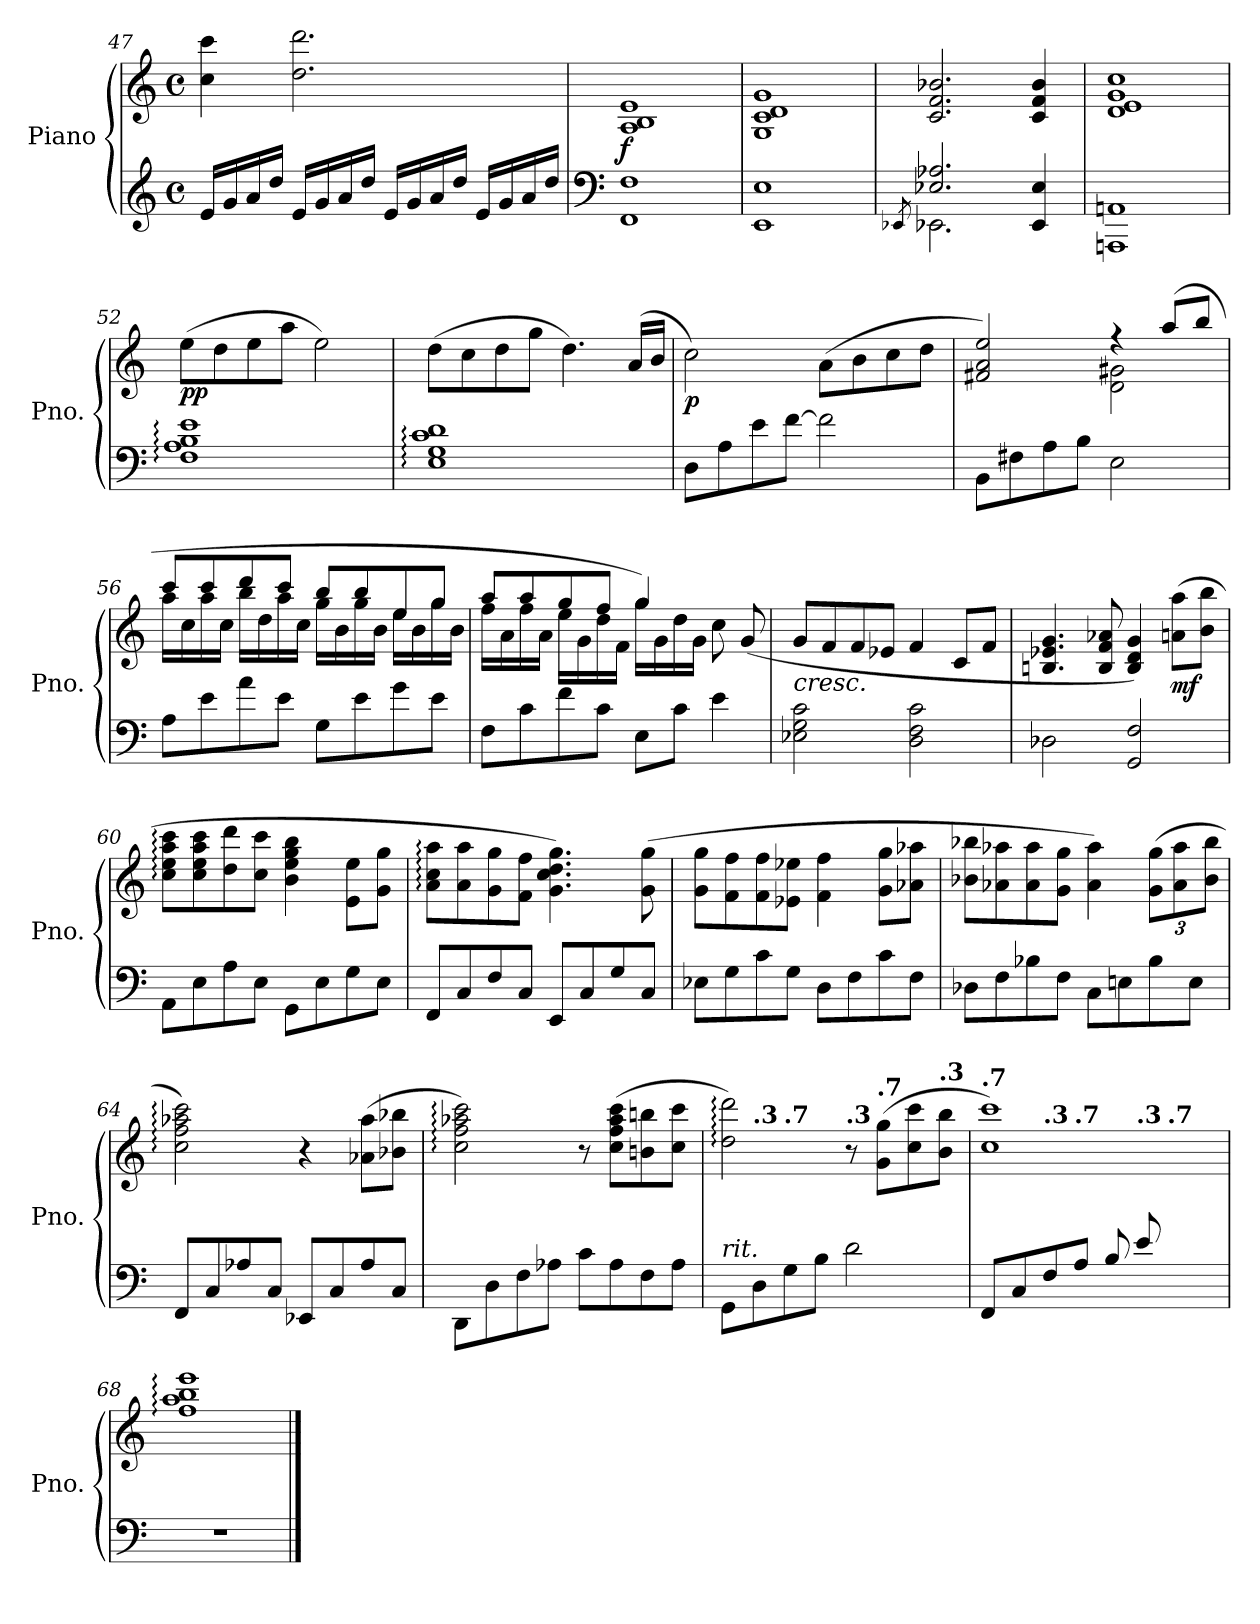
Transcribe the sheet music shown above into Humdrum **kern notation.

**kern	**kern	**dynam
*part1	*part1	*part1
*staff2	*staff1	*staff1/2
*I"Piano	*	*
*I'Pno.	*	*
!!LO:LB:g=z
*clefG2	*clefG2	*
*k[]	*k[]	*
*M4/4	*M4/4	*
*met(c)	*met(c)	*
=47	=47	=47
16e/LL	4cc\ 4ccc\	.
16g/	.	.
16a/	.	.
16dd/JJ	.	.
16e/LL	2.dd\ 2.ddd\	.
16g/	.	.
16a/	.	.
16dd/JJ	.	.
16e/LL	.	.
16g/	.	.
16a/	.	.
16dd/JJ	.	.
16e/LL	.	.
16g/	.	.
16a/	.	.
16dd/JJ	.	.
=48	=48	=48
*clefF4	*	*
!	!	!LO:DY:b
1FF 1F	1A 1B 1e	f
=49	=49	=49
1EE 1E	1G 1c 1d 1g	.
=50	=50	=50
*^	*	*
.	8qEE-X/	.	.
2.E-X/ 2.A-X/	2.EE-\	2.c/ 2.f/ 2.b-X/	.
4EE-/ 4E-/	4ryy	4c/ 4f/ 4b-/	.
*v	*v	*	*
=51	=51	=51
1AAAn 1AAn	1d 1e 1g 1cc	.
!!LO:LB:g=z
=52	=52	=52
!	!	!LO:DY:b
1F: 1A: 1B: 1e:	(>8ee\L	pp
.	8dd\	.
.	8ee\	.
.	8aa\J	.
.	2ee\)	.
=53	=53	=53
1E: 1G: 1c: 1d:	(>8dd\L	.
.	8cc\	.
.	8dd\	.
.	8gg\J	.
.	4.dd\)	.
.	(<16a/LL	.
.	16b/JJ	.
=54	=54	=54
!	!	!LO:DY:b
8D\L	2cc\)	p
8A\	.	.
8e\	.	.
[8f\J	.	.
2f\]	(>8a\L	.
.	8b\	.
.	8cc\	.
.	8dd\J	.
=55	=55	=55
*	*^	*
8BB\L	2f#X/ 2a/ 2ee/)	2ryy	.
8F#X\	.	.	.
8A\	.	.	.
8B\J	.	.	.
2E\	4r	2d\ 2g#X\	.
.	(>8aa/L	.	.
.	8bb/J	.	.
!!LO:LB:g=z	!!
=56	=56	=56	=56
8A\L	8ccc/L	16aa\LL	.
.	.	16cc\	.
8e\	8ccc/	16aa\	.
.	.	16cc\JJ	.
8a\	8ddd/	16bb\LL	.
.	.	16dd\	.
8e\J	8ccc/J	16aa\	.
.	.	16cc\JJ	.
8G\L	8bb/L	16gg\LL	.
.	.	16b\	.
8e\	8bb/	16gg\	.
.	.	16b\JJ	.
8g\	8ee/	16ee\LL	.
.	.	16b\	.
8e\J	8gg/J	16gg\	.
.	.	16b\JJ	.
=57	=57	=57	=57
8F\L	8aa/L	16ff\LL	.
.	.	16a\	.
8c\	8aa/	16ff\	.
.	.	16a\JJ	.
8f\	8gg/	16ee\LL	.
.	.	16g\	.
8c\J	8ff/J	16dd\	.
.	.	16f\JJ	.
8E\L	4gg/	16gg\LL)	.
.	.	16g\	.
8c\J	.	16dd\	.
.	.	16g\JJ	.
4e\	8cc\	4ryy	.
.	(>8g/	.	.
*	*v	*v	*
=58	=58	=58
!	!LO:TX:b:i:t=cresc.	!
2E-X\ 2G\ 2c\	8g/L	.
.	8f/	.
.	8f/	.
.	8e-X/J	.
2D\ 2F\ 2c\	4f/	.
.	8c/L	.
.	8f/J	.
!!LO:PB:g=z
=59	=59	=59
2D-X\	4.Bn/ 4.e-X/ 4.g/	.
.	8B/ 8f/ 8a-X/	.
2GG/ 2F/	4B/ 4d/ 4g/)	.
!	!	!LO:DY:b
.	(>8an\ 8aa\L	mf
.	8b\ 8bb\J	.
=60	=60	=60
8AA\L	8cc\: 8ee\: 8aa\: 8ccc\:L	.
8E\	8cc\ 8ee\ 8aa\ 8ccc\	.
8A\	8dd\ 8ddd\	.
8E\J	8cc\ 8ccc\J	.
8GG\L	4b\ 4ee\ 4gg\ 4bb\	.
8E\	.	.
8G\	8e\ 8ee\L	.
8E\J	8g\ 8gg\J	.
=61	=61	=61
8FF/L	8a\: 8cc\: 8aa\:L	.
8C/	8a\ 8aa\	.
8F/	8g\ 8gg\	.
8C/J	8f\ 8ff\J	.
8EE/L	4.g\ 4.cc\ 4.dd\ 4.gg\)	.
8C/	.	.
8G/	.	.
8C/J	(>8g\ 8gg\	.
=62	=62	=62
8E-X\L	8g\ 8gg\L	.
8G\	8f\ 8ff\	.
8c\	8f\ 8ff\	.
8G\J	8e-X\ 8ee-X\J	.
8D\L	4f\ 4ff\	.
8F\	.	.
8c\	8g\ 8gg\L	.
8F\J	8a-X\ 8aa-X\J	.
!!LO:LB:g=z
=63	=63	=63
8D-X\L	8b-X\ 8bb-X\L	.
8F\	8a-X\ 8aa-X\	.
8B-X\	8a-\ 8aa-\	.
8F\J	8g\ 8gg\J	.
8C\L	4a-\ 4aa-\)	.
8En\	.	.
*	*Xbrackettup	*
8B-\	(>12g\ 12gg\L	.
.	12a-\ 12aa-\	.
8E\J	.	.
.	12b-\ 12bb-\J	.
=64	=64	=64
8FF/L	2cc\: 2ff\: 2aa-X\: 2ccc\:)	.
8C/	.	.
8A-X/	.	.
8C/J	.	.
8EE-X/L	4r	.
8C/	.	.
8A-/	(>8a-X\ 8aa-\L	.
8C/J	8b-X\ 8bb-X\J	.
=65	=65	=65
8DD\L	2cc\: 2ff\: 2aa-X\: 2ccc\:)	.
8D\	.	.
8F\	.	.
8A-X\J	.	.
8c\L	8r	.
8A-\	(>8cc\ 8ff\ 8aa-\ 8ccc\L	.
8F\	8bn\ 8bbn\	.
8A-\J	8cc\ 8ccc\J	.
!!LO:LB:g=z
=66	=66	=66
*	*MM80	*
!LO:TX:a:i:t=rit.	!	!
*	*^	*
*	*	*^	*
8GG\L	2dd\: 2ddd\:)	8ryy	4ryy	.
*	*MM78	*	*	*
!	!	!LO:TX:a:B:t=.3	!	!
8D\	.	2..ryy	.	.
*	*MM76	*	*	*
!	!	!	!LO:TX:a:B:t=.7	!
8G\	.	.	2.ryy	.
*	*MM75	*	*	*
8B\J	.	.	.	.
*	*MM73	*	*	*
!	!LO:TX:a:B:t=.3	!	!	!
2d\	8r	.	.	.
*	*MM71	*	*	*
!	!LO:TX:a:B:t=.7	!	!	!
.	(>8g\ 8gg\L	.	.	.
*	*MM70	*	*	*
.	8cc\ 8ccc\	.	.	.
*	*MM68	*	*	*
!	!LO:TX:a:B:t=.3	!	!	!
.	8b\ 8bb\J	.	.	.
*	*v	*v	*v	*
=67	=67	=67
*	*MM66	*
*	*^	*
*	*	*^	*
!	!LO:TX:a:B:t=.7	!	!	!
*	*	*^	*^	*
*	*	*	*	*	*	*
(<8FF/L	1cc 1ccc)	2.ryy	4ryy	4.ryy	2ryy	.
*	*MM65	*	*	*	*	*
8C/	.	.	.	.	.	.
*	*MM63	*	*	*	*	*
!	!	!	!LO:TX:a:B:t=.3	!	!	!
8F/	.	.	2.ryy	.	.	.
*	*MM61	*	*	*	*	*
!	!	!	!	!LO:TX:a:B:t=.7	!	!
8A/J	.	.	.	2ryy	.	.
*	*MM60	*	*	*	*	*
8B/L	.	.	.	.	8ryy	.
*	*MM58	*	*	*	*	*
!	!	!	!	!	!LO:TX:a:B:t=.3	!
8e/	.	.	.	.	4.ryy	.
*	*MM56	*	*	*	*	*
!	!	!LO:TX:a:B:t=.7	!	!	!	!
4ryy	.	8a\	.	.	.	.
*	*MM55	*	*	*	*	*
.	.	8b\J)	.	8ryy	.	.
*	*v	*v	*v	*v	*v	*
=68	=68	=68
*	*MM53	*
*	*^	*
*	*	*^	*
*	*	*	*^	*
*	*	*	*	*^	*
!	!LO:TX:a:B:t=.3	!	!	!	!	!
*	*v	*v	*v	*v	*v	*
1r	1ff: 1aa: 1bb: 1eee:	.
==	==	==
*-	*-	*-
